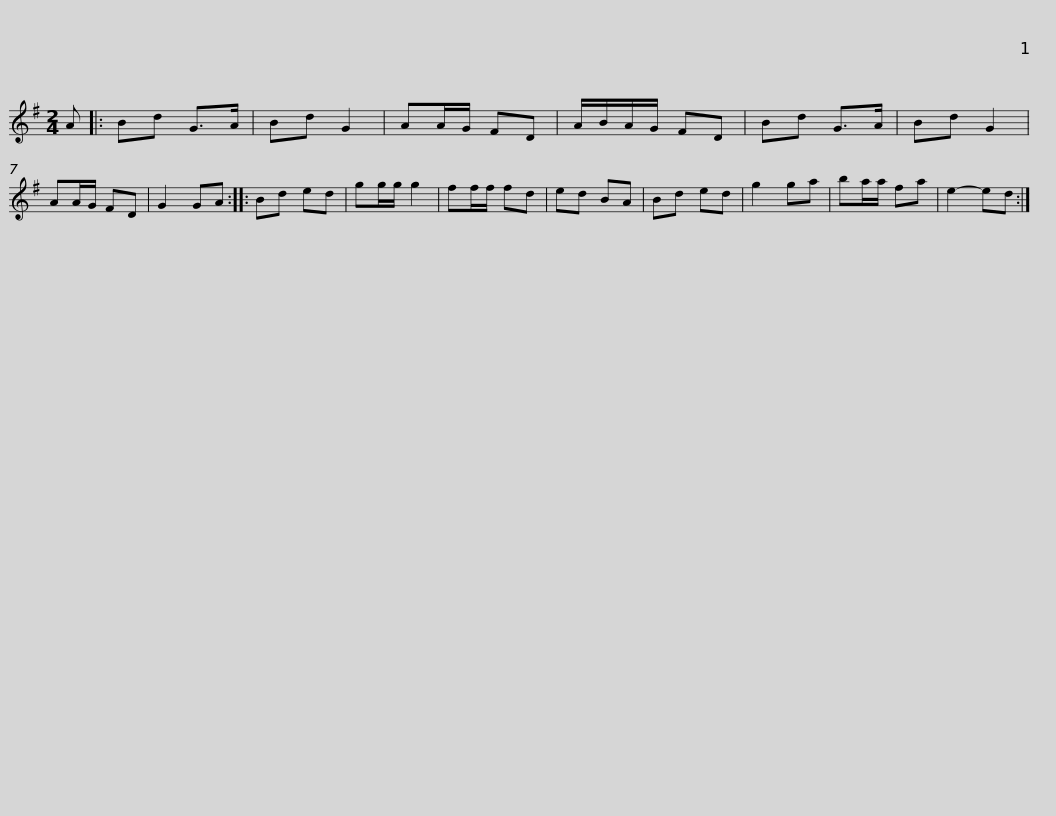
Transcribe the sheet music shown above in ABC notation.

X:1
L:1/8
M:2/4
I:linebreak $
K:G
V:1 treble
V:1
 A |: Bd G>A | Bd G2 | AA/G/ FD | A/B/A/G/ FD | %5
 Bd G>A | Bd G2 | AA/G/ FD | G2 GA :: Bd ed |$ %10
 gg/g/ g2 | ff/f/ fd | ed BA | Bd ed | g2 ga | %15
 ba/a/ fa | e2- ed :| %17
